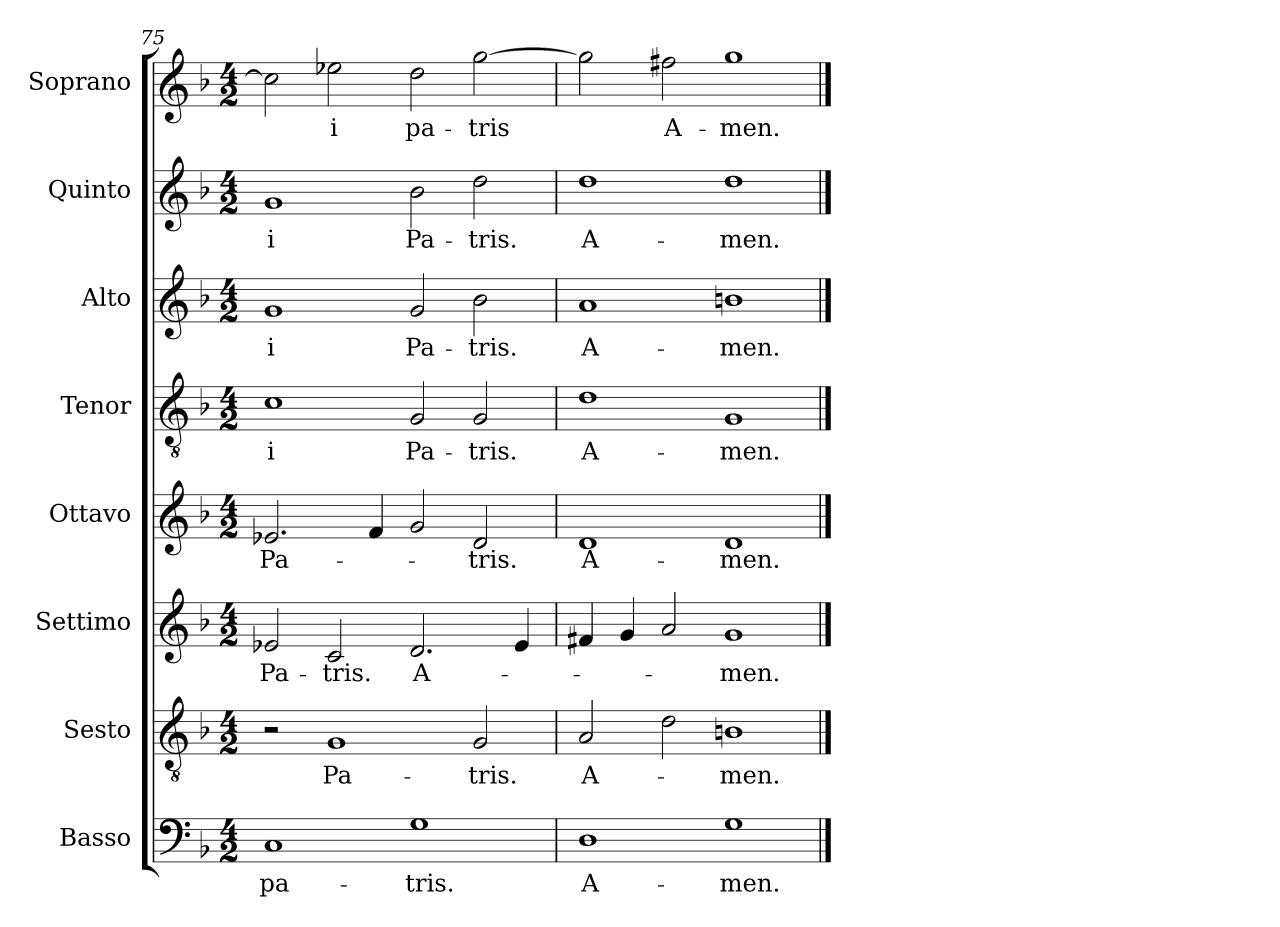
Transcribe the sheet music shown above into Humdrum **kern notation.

**kern	**text	**kern	**text	**kern	**text	**kern	**text	**kern	**text	**kern	**text	**kern	**text	**kern	**text
*part8	*part8	*part7	*part7	*part6	*part6	*part5	*part5	*part4	*part4	*part3	*part3	*part2	*part2	*part1	*part1
*staff8	*staff8	*staff7	*staff7	*staff6	*staff6	*staff5	*staff5	*staff4	*staff4	*staff3	*staff3	*staff2	*staff2	*staff1	*staff1
*I"Basso	*	*I"Sesto	*	*I"Settimo	*	*I"Ottavo	*	*I"Tenor	*	*I"Alto	*	*I"Quinto	*	*I"Soprano	*
*I'B.	*	*I'Ss.	*	*I'St.	*	*I'Ot.	*	*I'T.	*	*I'A.	*	*I'Q.	*	*I'S.	*
*clefF4	*	*clefGv2	*	*clefG2	*	*clefG2	*	*clefGv2	*	*clefG2	*	*clefG2	*	*clefG2	*
*	*	*ITrd7c12	*	*	*	*	*	*ITrd7c12	*	*	*	*	*	*	*
*k[b-]	*	*k[b-]	*	*k[b-]	*	*k[b-]	*	*k[b-]	*	*k[b-]	*	*k[b-]	*	*k[b-]	*
*F:	*	*F:	*	*F:	*	*F:	*	*F:	*	*F:	*	*F:	*	*F:	*
*M4/2	*	*M4/2	*	*M4/2	*	*M4/2	*	*M4/2	*	*M4/2	*	*M4/2	*	*M4/2	*
=75	=75	=75	=75	=75	=75	=75	=75	=75	=75	=75	=75	=75	=75	=75	=75
!	!LO:LY:b:color=#000000	!	!	!	!	!	!	!	!	!	!	!	!	!	!
!	!	!	!	!	!LO:LY:b:color=#000000	!	!	!	!	!	!	!	!	!	!
!	!	!	!	!	!	!	!LO:LY:b:color=#000000	!	!	!	!	!	!	!	!
!	!	!	!	!	!	!	!	!	!LO:LY:b:color=#000000	!	!	!	!	!	!
!	!	!	!	!	!	!	!	!	!	!	!LO:LY:b:color=#000000	!	!	!	!
!	!	!	!	!	!	!	!	!	!	!	!	!	!LO:LY:b:color=#000000	!	!
1Ci	pa-	2r	.	2e-Xi/	Pa-	2.e-Xi/	Pa-	1Ci	-i	1gi	-i	1gi	-i	2cci\]	.
!	!	!	!LO:LY:b:color=#000000	!	!	!	!	!	!	!	!	!	!	!	!
!	!	!	!	!	!LO:LY:b:color=#000000	!	!	!	!	!	!	!	!	!	!
!	!	!	!	!	!	!	!	!	!	!	!	!	!	!	!LO:LY:b:color=#000000
.	.	1GGi	Pa-	2ci/	-tris.	.	.	.	.	.	.	.	.	2ee-Xi\	-i
.	.	.	.	.	.	4fi/	.	.	.	.	.	.	.	.	.
!	!LO:LY:b:color=#000000	!	!	!	!	!	!	!	!	!	!	!	!	!	!
!	!	!	!	!	!LO:LY:b:color=#000000	!	!	!	!	!	!	!	!	!	!
!	!	!	!	!	!	!	!	!	!LO:LY:b:color=#000000	!	!	!	!	!	!
!	!	!	!	!	!	!	!	!	!	!	!LO:LY:b:color=#000000	!	!	!	!
!	!	!	!	!	!	!	!	!	!	!	!	!	!LO:LY:b:color=#000000	!	!
!	!	!	!	!	!	!	!	!	!	!	!	!	!	!	!LO:LY:b:color=#000000
1Gi	-tris.	.	.	2.di/	A-	2gi/	.	2GGi/	Pa-	2gi/	Pa-	2b-i\	Pa-	2ddi\	pa-
!	!	!	!LO:LY:b:color=#000000	!	!	!	!	!	!	!	!	!	!	!	!
!	!	!	!	!	!	!	!LO:LY:b:color=#000000	!	!	!	!	!	!	!	!
!	!	!	!	!	!	!	!	!	!LO:LY:b:color=#000000	!	!	!	!	!	!
!	!	!	!	!	!	!	!	!	!	!	!LO:LY:b:color=#000000	!	!	!	!
!	!	!	!	!	!	!	!	!	!	!	!	!	!LO:LY:b:color=#000000	!	!
!	!	!	!	!	!	!	!	!	!	!	!	!	!	!	!LO:LY:b:color=#000000
.	.	2GGi/	-tris.	.	.	2di/	-tris.	2GGi/	-tris.	2b-i\	-tris.	2ddi\	-tris.	[2ggi\	-tris
.	.	.	.	4e-i/	.	.	.	.	.	.	.	.	.	.	.
=76	=76	=76	=76	=76	=76	=76	=76	=76	=76	=76	=76	=76	=76	=76	=76
!	!LO:LY:b:color=#000000	!	!	!	!	!	!	!	!	!	!	!	!	!	!
!	!	!	!LO:LY:b:color=#000000	!	!	!	!	!	!	!	!	!	!	!	!
!	!	!	!	!	!	!	!LO:LY:b:color=#000000	!	!	!	!	!	!	!	!
!	!	!	!	!	!	!	!	!	!LO:LY:b:color=#000000	!	!	!	!	!	!
!	!	!	!	!	!	!	!	!	!	!	!LO:LY:b:color=#000000	!	!	!	!
!	!	!	!	!	!	!	!	!	!	!	!	!	!LO:LY:b:color=#000000	!	!
1Di	A-	2AAi/	A-	4f#Xi/	.	1di	A-	1Di	A-	1ai	A-	1ddi	A-	2ggi\]	.
.	.	.	.	4gi/	.	.	.	.	.	.	.	.	.	.	.
!	!	!	!	!	!	!	!	!	!	!	!	!	!	!	!LO:LY:b:color=#000000
.	.	2Di\	.	2ai/	.	.	.	.	.	.	.	.	.	2ff#Xi\	A-
!	!LO:LY:b:color=#000000	!	!	!	!	!	!	!	!	!	!	!	!	!	!
!	!	!	!LO:LY:b:color=#000000	!	!	!	!	!	!	!	!	!	!	!	!
!	!	!	!	!	!LO:LY:b:color=#000000	!	!	!	!	!	!	!	!	!	!
!	!	!	!	!	!	!	!LO:LY:b:color=#000000	!	!	!	!	!	!	!	!
!	!	!	!	!	!	!	!	!	!LO:LY:b:color=#000000	!	!	!	!	!	!
!	!	!	!	!	!	!	!	!	!	!	!LO:LY:b:color=#000000	!	!	!	!
!	!	!	!	!	!	!	!	!	!	!	!	!	!LO:LY:b:color=#000000	!	!
!	!	!	!	!	!	!	!	!	!	!	!	!	!	!	!LO:LY:b:color=#000000
1Gi	-men.	1BBni	-men.	1gi	-men.	1di	-men.	1GGi	-men.	1bni	-men.	1ddi	-men.	1ggi	-men.
==	==	==	==	==	==	==	==	==	==	==	==	==	==	==	==
*-	*-	*-	*-	*-	*-	*-	*-	*-	*-	*-	*-	*-	*-	*-	*-
